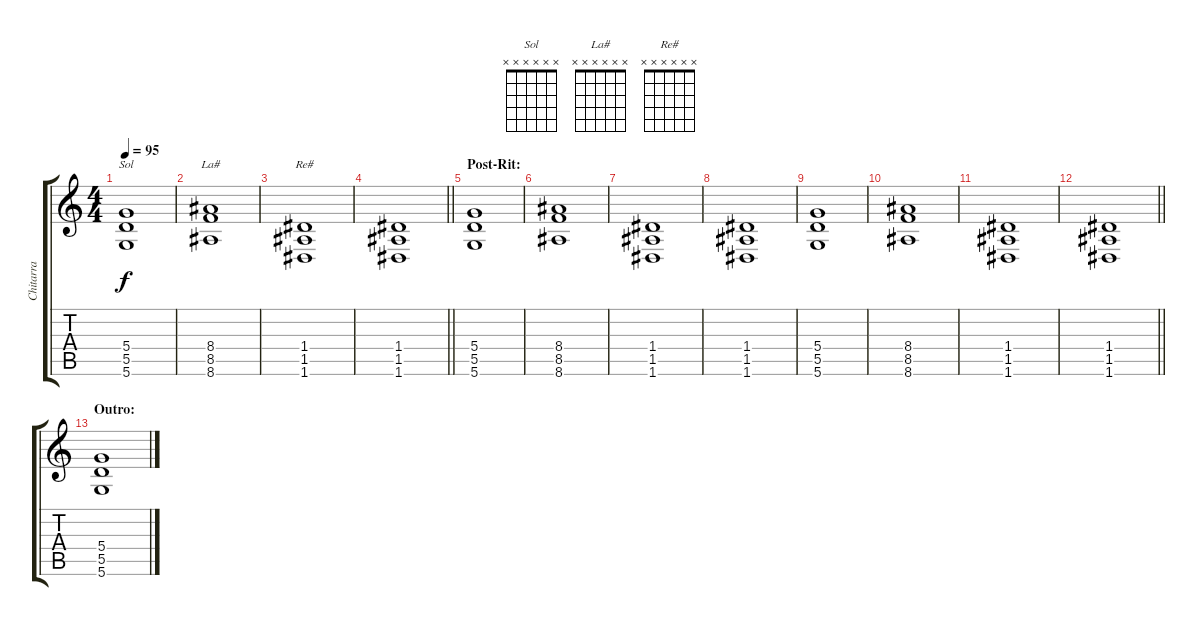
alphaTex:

\track ("Chitarra" "Chitarra") {instrument overdrivenguitar}
\staff {score tabs}
\tuning (E4 B3 G3 D3 A2 D2) {hide}
\chord ("Sol" x x x x x x)
\chord ("La#" x x x x x x)
\chord ("Re#" x x x x x x)
\ts (4 4)
\tempo 95
\clef g2
\ks c
(5.4 5.5 5.6).1{ch "Sol" dy f} |
(8.4 8.5 8.6).1{ch "La#"} |
(1.4 1.5 1.6).1{ch "Re#"} |
\barLineRight lightlight
(1.4 1.5 1.6).1 |
\section ("" "Post-Rit:")
(5.4 5.5 5.6).1 |
(8.4 8.5 8.6).1 |
(1.4 1.5 1.6).1 |
(1.4 1.5 1.6).1 |
(5.4 5.5 5.6).1 |
(8.4 8.5 8.6).1 |
(1.4 1.5 1.6).1 |
\barLineRight lightlight
(1.4 1.5 1.6).1 |
\section ("" "Outro:")
(5.4 5.5 5.6).1
